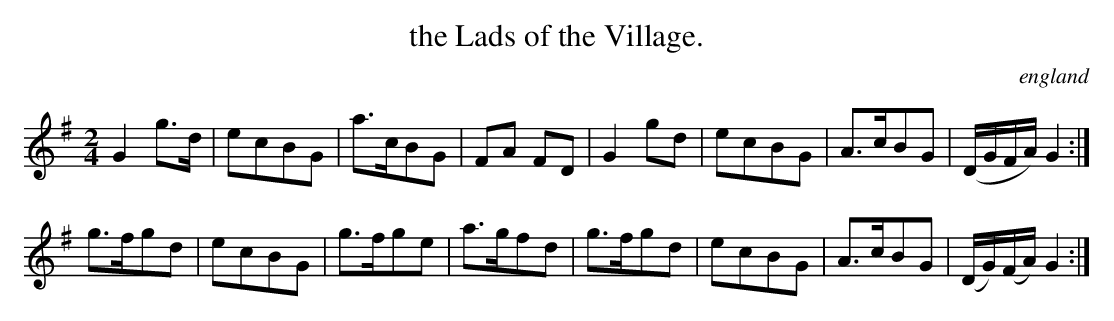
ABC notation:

X:1
T:the Lads of the Village.
O:england
M:2/4
L:1/8
K:G
G2g>d|ecBG|a>cBG|FA FD|G2 gd|ecBG|A>cBG|(D/G/F/A/)   G2:|
g>fgd|ecBG|g>fge|a>gfd|g>fgd|ecBG|A>cBG|(D/G/)(F/A/) G2:|
